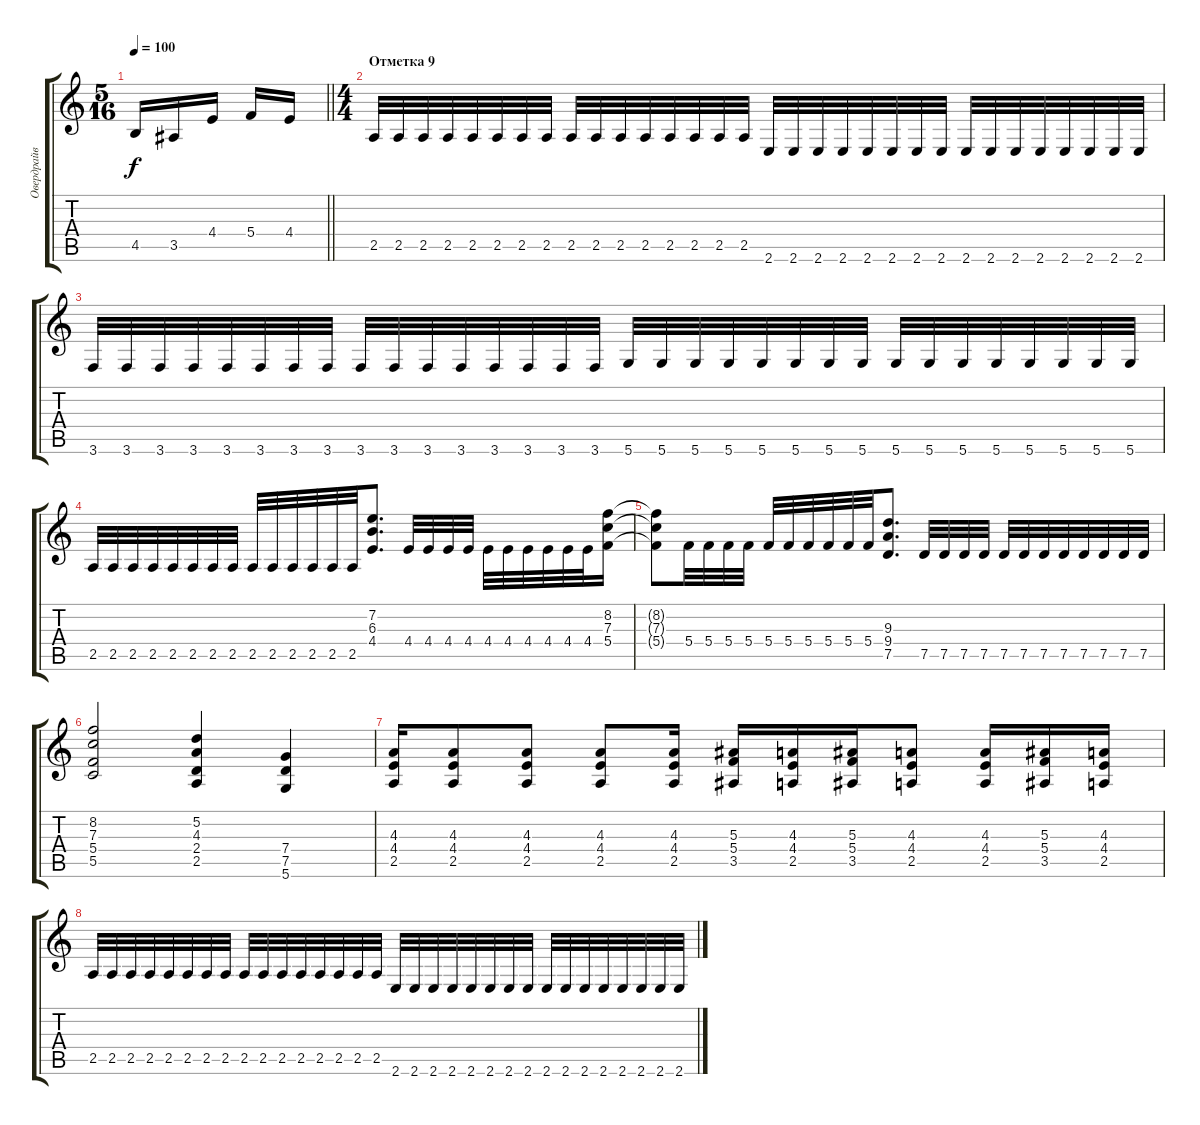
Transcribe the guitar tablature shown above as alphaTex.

\track ("Овердрайв" "Овердрайв") {instrument overdrivenguitar}
\staff {score tabs}
\tuning (D4 A3 F3 C3 G2 D2) {hide}
\ts (5 16)
\tempo 100
\clef g2
\barLineRight lightlight
\ks c
4.5.16{dy f} 3.5.16 4.4.16 5.4.16 4.4.16 |
\ts (4 4)
\section ("" "Отметка 9")
2.5.32 2.5.32 2.5.32 2.5.32 2.5.32 2.5.32 2.5.32 2.5.32 2.5.32 2.5.32 2.5.32 2.5.32 2.5.32 2.5.32 2.5.32 2.5.32 2.6.32 2.6.32 2.6.32 2.6.32 2.6.32 2.6.32 2.6.32 2.6.32 2.6.32 2.6.32 2.6.32 2.6.32 2.6.32 2.6.32 2.6.32 2.6.32 |
3.6.32 3.6.32 3.6.32 3.6.32 3.6.32 3.6.32 3.6.32 3.6.32 3.6.32 3.6.32 3.6.32 3.6.32 3.6.32 3.6.32 3.6.32 3.6.32 5.6.32 5.6.32 5.6.32 5.6.32 5.6.32 5.6.32 5.6.32 5.6.32 5.6.32 5.6.32 5.6.32 5.6.32 5.6.32 5.6.32 5.6.32 5.6.32 |
2.5.32 2.5.32 2.5.32 2.5.32 2.5.32 2.5.32 2.5.32 2.5.32 2.5.32 2.5.32 2.5.32 2.5.32 2.5.32 2.5.32 (7.2 6.3 4.4).8{d} 4.4.32 4.4.32 4.4.32 4.4.32 4.4.32 4.4.32 4.4.32 4.4.32 4.4.32 4.4.32 (8.2 7.3 5.4).16 |
(8.2{t} 7.3{t} 5.4{t}).8 5.4.32 5.4.32 5.4.32 5.4.32 5.4.32 5.4.32 5.4.32 5.4.32 5.4.32 5.4.32 (9.3 9.4 7.5).8{d} 7.5.32 7.5.32 7.5.32 7.5.32 7.5.32 7.5.32 7.5.32 7.5.32 7.5.32 7.5.32 7.5.32 7.5.32 |
(8.2 7.3 5.4 5.5).2 (5.2 4.3 2.4 2.5).4 (7.4 7.5 5.6).4 |
(4.3 4.4 2.5).16 (4.3 4.4 2.5).8 (4.3 4.4 2.5).8 (4.3 4.4 2.5).8 (4.3 4.4 2.5).16 (5.3 5.4 3.5).16 (4.3 4.4 2.5).16 (5.3 5.4 3.5).16 (4.3 4.4 2.5).8 (4.3 4.4 2.5).16 (5.3 5.4 3.5).16 (4.3 4.4 2.5).16 |
2.5.32 2.5.32 2.5.32 2.5.32 2.5.32 2.5.32 2.5.32 2.5.32 2.5.32 2.5.32 2.5.32 2.5.32 2.5.32 2.5.32 2.5.32 2.5.32 2.6.32 2.6.32 2.6.32 2.6.32 2.6.32 2.6.32 2.6.32 2.6.32 2.6.32 2.6.32 2.6.32 2.6.32 2.6.32 2.6.32 2.6.32 2.6.32
